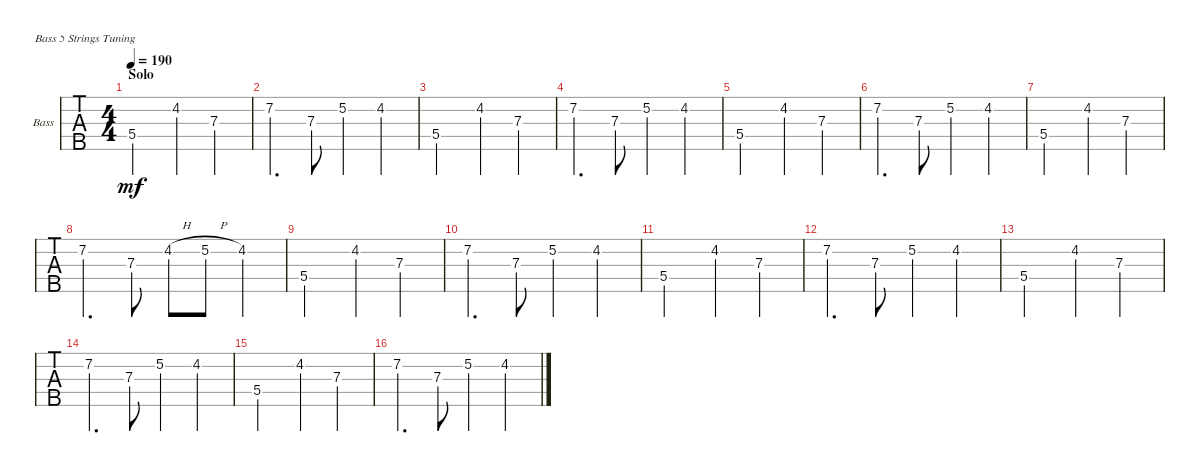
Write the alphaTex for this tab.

\defaultSystemsLayout 4
\bracketExtendMode groupsimilarinstruments
\firstSystemTrackNameOrientation horizontal
\otherSystemsTrackNameOrientation horizontal
\track ("Bass " "Bass") {instrument electricbassfinger}
\staff {tabs}
\tuning (G2 D2 A1 E1 B0)
\ts (4 4)
\section ("" "Solo")
\tempo 190
\clef f4
\ks c
5.4.2{dy mf} 4.2.4 7.3.4 |
7.2.4{d} 7.3.8 5.2.4 4.2.4 |
5.4.2 4.2.4 7.3.4 |
7.2.4{d} 7.3.8 5.2.4 4.2.4 |
5.4.2 4.2.4 7.3.4 |
7.2.4{d} 7.3.8 5.2.4 4.2.4 |
5.4.2 4.2.4 7.3.4 |
7.2.4{d} 7.3.8 4.2{h}.8 5.2{h}.8 4.2.4 |
5.4.2 4.2.4 7.3.4 |
7.2.4{d} 7.3.8 5.2.4 4.2.4 |
5.4.2 4.2.4 7.3.4 |
7.2.4{d} 7.3.8 5.2.4 4.2.4 |
5.4.2 4.2.4 7.3.4 |
7.2.4{d} 7.3.8 5.2.4 4.2.4 |
5.4.2 4.2.4 7.3.4 |
7.2.4{d} 7.3.8 5.2.4 4.2.4
